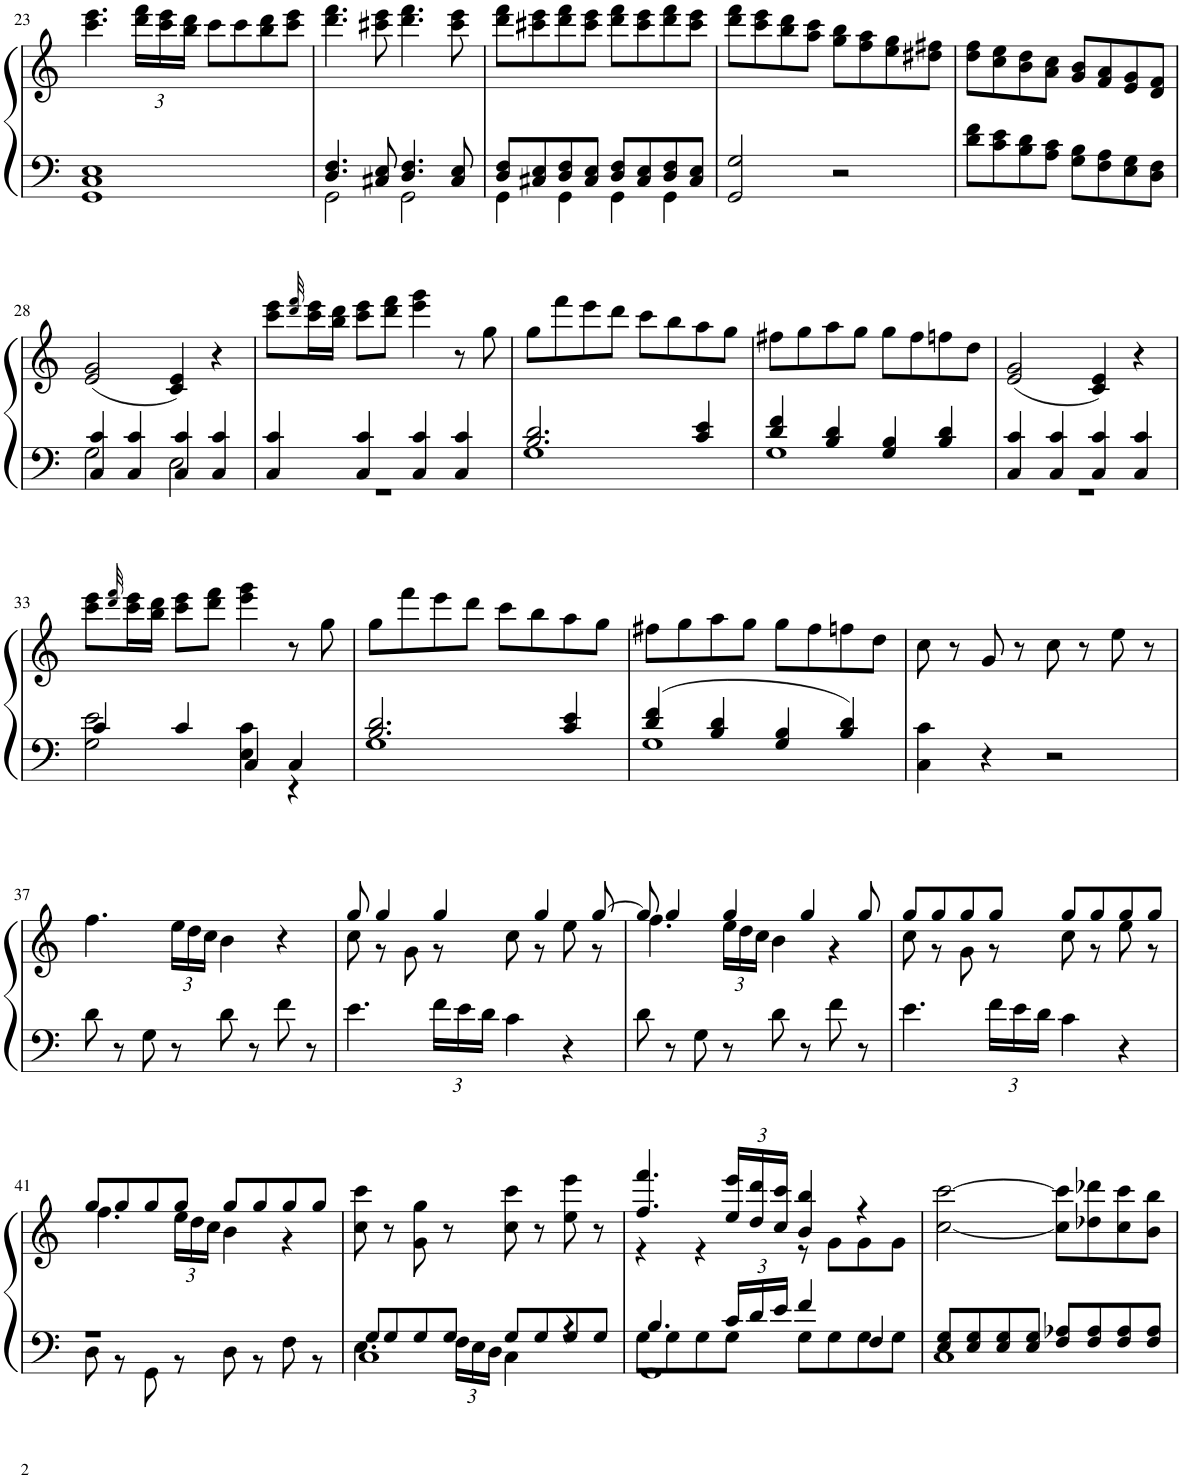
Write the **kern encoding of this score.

**kern	**kern
*part1	*part1
*staff2	*staff1
*I"Piano	*
*I'Pno.	*
!!LO:PB:g=z
*clefF4	*clefG2
*k[]	*k[]
*M4/4	*M4/4
*met(c)	*met(c)
=23	=23
1GG 1C 1E	4.ccc\ 4.eee\
*	*Xbrackettup
.	24ddd\ 24fff\LL
.	24ccc\ 24eee\
.	24bb\ 24ddd\JJ
.	8ccc\L
.	8ccc\
.	8bb\ 8ddd\
.	8ccc\ 8eee\J
=24	=24
*^	*
4.D/ 4.F/	2GG\	4.ddd\ 4.fff\
8C#X/ 8E/	.	8ccc#X\ 8eee\
4.D/ 4.F/	2GG\	4.ddd\ 4.fff\
8C#/ 8E/	.	8ccc#\ 8eee\
=25	=25	=25
8D/ 8F/L	4GG\	8ddd\ 8fff\L
8C#X/ 8E/	.	8ccc#X\ 8eee\
8D/ 8F/	4GG\	8ddd\ 8fff\
8C#/ 8E/J	.	8ccc#\ 8eee\J
8D/ 8F/L	4GG\	8ddd\ 8fff\L
8C#/ 8E/	.	8ccc#\ 8eee\
8D/ 8F/	4GG\	8ddd\ 8fff\
8C#/ 8E/J	.	8ccc#\ 8eee\J
*v	*v	*
=26	=26
2GG/ 2G/	8ddd\ 8fff\L
.	8ccc\ 8eee\
.	8bb\ 8ddd\
.	8aa\ 8ccc\J
2r	8gg\ 8bb\L
.	8ff\ 8aa\
.	8ee\ 8gg\
.	8dd#X\ 8ff#X\J
=27	=27
8d\ 8f\L	8dd\ 8ff\L
8c\ 8e\	8cc\ 8ee\
8B\ 8d\	8b\ 8dd\
8A\ 8c\J	8a\ 8cc\J
8G\ 8B\L	8g/ 8b/L
8F\ 8A\	8f/ 8a/
8E\ 8G\	8e/ 8g/
8D\ 8F\J	8d/ 8f/J
!!LO:LB:g=z
=28	=28
*^	*
4C/ 4c/	2G\	(2e/ 2g/
4C/ 4c/	.	.
4C/ 4c/	2E\	4c/ 4e/)
4C/ 4c/	.	4r
=29	=29	=29
4C/ 4c/	1r	8ccc\ 8eee\L
.	.	32qddd/ 32qfff/
.	.	16ccc\ 16eee\L
.	.	16bb\ 16ddd\JJ
4C/ 4c/	.	8ccc\ 8eee\L
.	.	8ddd\ 8fff\J
4C/ 4c/	.	4eee\ 4ggg\
4C/ 4c/	.	8r
.	.	8gg\
=30	=30	=30
2.B/ 2.d/	1G	8gg\L
.	.	8fff\
.	.	8eee\
.	.	8ddd\J
.	.	8ccc\L
.	.	8bb\
4c/ 4e/	.	8aa\
.	.	8gg\J
=31	=31	=31
4d/ 4f/	1G	8ff#X\L
.	.	8gg\
4B/ 4d/	.	8aa\
.	.	8gg\J
4G/ 4B/	.	8gg\L
.	.	8ff#\
4B/ 4d/	.	8ffn\
.	.	8dd\J
=32	=32	=32
4C/ 4c/	1r	(2e/ 2g/
4C/ 4c/	.	.
4C/ 4c/	.	4c/ 4e/)
4C/ 4c/	.	4r
!!LO:LB:g=z
=33	=33	=33
4c/	2G\ 2e\	8ccc\ 8eee\L
.	.	32qddd/ 32qfff/
.	.	16ccc\ 16eee\L
.	.	16bb\ 16ddd\JJ
4c/	.	8ccc\ 8eee\L
.	.	8ddd\ 8fff\J
4C/	4E\ 4c\	4eee\ 4ggg\
4C/	4r	8r
.	.	8gg\
=34	=34	=34
2.B/ 2.d/	1G	8gg\L
.	.	8fff\
.	.	8eee\
.	.	8ddd\J
.	.	8ccc\L
.	.	8bb\
4c/ 4e/	.	8aa\
.	.	8gg\J
=35	=35	=35
4d/ 4f/	1G	8ff#X\L
.	.	8gg\
4B/ 4d/	.	8aa\
.	.	8gg\J
4G/ 4B/	.	8gg\L
.	.	8ff#\
4B/ 4d/	.	8ffn\
.	.	8dd\J
*v	*v	*
=36	=36
4C\ 4c\	8cc\
.	8r
4r	8g/
.	8r
2r	8cc\
.	8r
.	8ee\
.	8r
!!LO:LB:g=z
=37	=37
8d\	4.ff\
8r	.
8G\	.
8r	24ee\LL
.	24dd\
.	24cc\JJ
8d\	4b\
8r	.
8f\	4r
8r	.
=38	=38
*	*^
4.e\	8gg/	8cc\
.	4gg/	8r
.	.	8g\
*Xbrackettup	*	*
24f\LL	4gg/	8r
24e\	.	.
24d\JJ	.	.
4c\	.	8cc\
.	4gg/	8r
4r	.	8ee\
.	[8gg/	8r
=39	=39	=39
8d\	8gg/]	4.ff\
8r	4gg/	.
8G\	.	.
8r	4gg/	24ee\LL
.	.	24dd\
.	.	24cc\JJ
8d\	.	4b\
8r	4gg/	.
8f\	.	4r
8r	8gg/	.
=40	=40	=40
4.e\	8gg/L	8cc\
.	8gg/	8r
.	8gg/	8g\
24f\LL	8gg/J	8r
24e\	.	.
24d\JJ	.	.
4c\	8gg/L	8cc\
.	8gg/	8r
4r	8gg/	8ee\
.	8gg/J	8r
!!LO:LB:g=z	!!
=41	=41	=41
*^	*	*
1r	8D\	8gg/L	4.ff\
.	8r	8gg/	.
.	8GG\	8gg/	.
.	8r	8gg/J	24ee\LL
.	.	.	24dd\
.	.	.	24cc\JJ
.	8D\	8gg/L	4b\
.	8r	8gg/	.
.	8F\	8gg/	4r
.	8r	8gg/J	.
*	*	*v	*v
=42	=42	=42
*	*^	*
8G/L	4.E\	1C	8cc\ 8ccc\
8G/	.	.	8r
8G/	.	.	8g\ 8gg\
8G/J	24F\LL	.	8r
.	24E\	.	.
.	24D\JJ	.	.
8G/L	4C\	.	8cc\ 8ccc\
8G/	.	.	8r
8G/	4r	.	8ee\ 8eee\
8G/J	.	.	8r
=43	=43	=43	=43
*	*	*	*^
4.B/	8G\L	1GG	4.ff/ 4.fff/	4r
.	8G\	.	.	.
.	8G\	.	.	4r
24c/LL	8G\J	.	24ee/ 24eee/LL	.
24d/	.	.	24dd/ 24ddd/	.
24e/JJ	.	.	24cc/ 24ccc/JJ	.
4f/	8G\L	.	4b/ 4bb/	8r
.	8G\	.	.	8g\L
4F/	8G\	.	4r	8g\
.	8G\J	.	.	8g\J
*	*v	*v	*	*
*	*	*v	*v
=44	=44	=44
8E/ 8G/L	1C	[2cc\ [2ccc\
8E/ 8G/	.	.
8E/ 8G/	.	.
8E/ 8G/J	.	.
8F/ 8A-X/L	.	8cc\] 8ccc\]L
8F/ 8A-/	.	8dd-X\ 8ddd-X\
8F/ 8A-/	.	8cc\ 8ccc\
8F/ 8A-/J	.	8b\ 8bb\J
*v	*v	*
=	=
*-	*-
